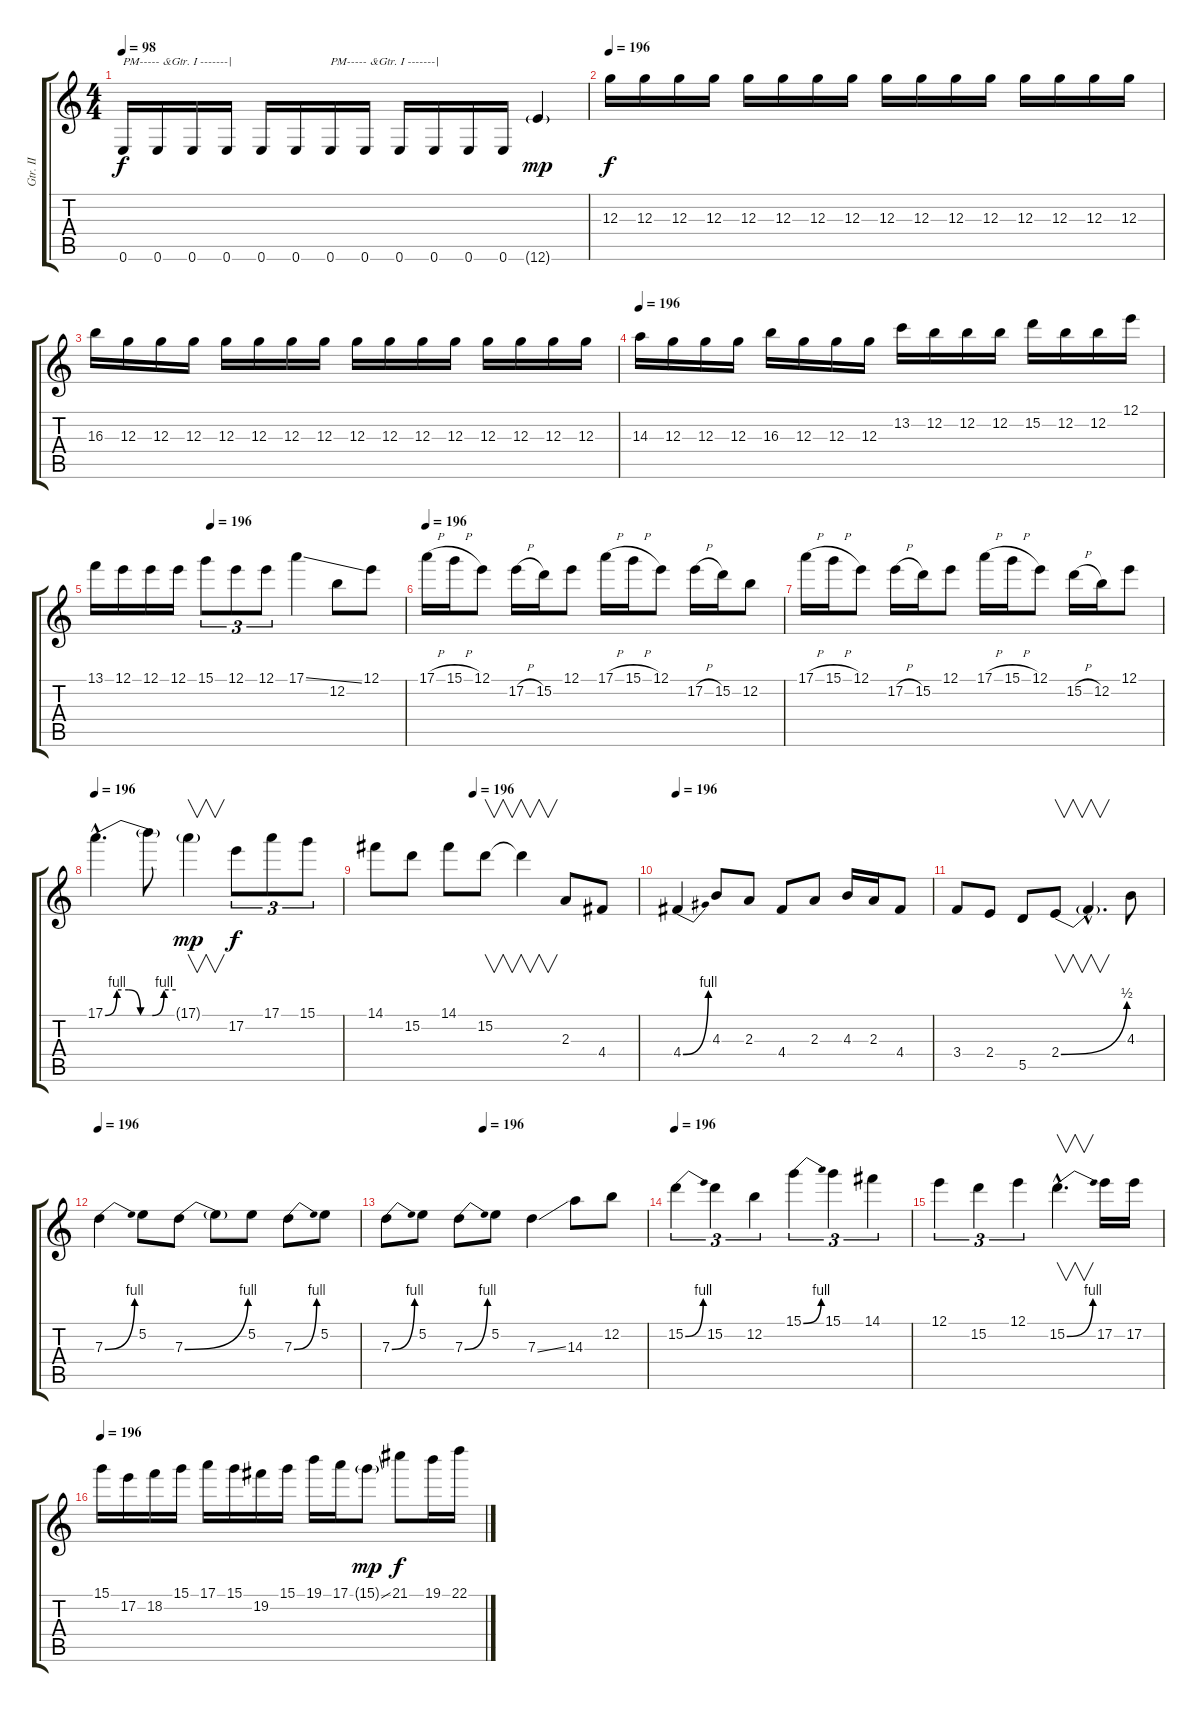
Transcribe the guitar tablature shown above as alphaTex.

\track ("Gtr. II" "Gtr. II") {instrument distortionguitar}
\staff {score tabs}
\tuning (E4 B3 G3 D3 A2 E2) {hide}
\ts (4 4)
\tempo 98
\clef g2
\ks c
0.6.16{txt "PM----- &Gtr. I -------|" dy f instrument distortionguitar} 0.6.16 0.6.16 0.6.16 0.6.16 0.6.16 0.6.16{txt "PM----- &Gtr. I -------|"} 0.6.16 0.6.16 0.6.16 0.6.16 0.6.16 12.6{g}.4{dy mp} |
\tempo 196
12.3.16{dy f} 12.3.16 12.3.16 12.3.16 12.3.16 12.3.16 12.3.16 12.3.16 12.3.16 12.3.16 12.3.16 12.3.16 12.3.16 12.3.16 12.3.16 12.3.16 |
16.3.16 12.3.16 12.3.16 12.3.16 12.3.16 12.3.16 12.3.16 12.3.16 12.3.16 12.3.16 12.3.16 12.3.16 12.3.16 12.3.16 12.3.16 12.3.16 |
\tempo 196
14.3.16 12.3.16 12.3.16 12.3.16 16.3.16 12.3.16 12.3.16 12.3.16 13.2.16 12.2.16 12.2.16 12.2.16 15.2.16 12.2.16 12.2.16 12.1.16 |
\tempo (196 0.375)
13.1.16 12.1.16 12.1.16 12.1.16 15.1.8{tu (3 2)} 12.1.8{tu (3 2)} 12.1.8{tu (3 2)} 17.1{ss}.4 12.2.8 12.1.8 |
\tempo 196
17.1{h}.16 15.1{h}.16 12.1.8 17.2{h}.16 15.2.16 12.1.8 17.1{h}.16 15.1{h}.16 12.1.8 17.2{h}.16 15.2.16 12.2.8 |
17.1{h}.16 15.1{h}.16 12.1.8 17.2{h}.16 15.2.16 12.1.8 17.1{h}.16 15.1{h}.16 12.1.8 15.2{h}.16 12.2.16 12.1.8 |
\tempo 196
17.1{be (custom 0 0 10 4 20 4 30 0 40 0 50 4 60 4) hac}.4{d} 17.1{t}.8 17.1{g}.4{v dy mp} 17.2.8{tu (3 2) dy f} 17.1.8{tu (3 2)} 15.1.8{tu (3 2)} |
\tempo (196 0.375)
14.1.8 15.2.8 14.1.8 15.2.8{v} 15.2{t}.4{v} 2.3.8 4.4.8 |
\tempo 196
4.4{be (bend 0 0 60 4)}.4 4.3.8 2.3.8 4.4.8 2.3.8 4.3.16 2.3.16 4.4.8 |
3.4.8 2.4.8 5.5.8 2.4{be (bend 0 0 60 2)}.8{v} 2.4{hac t}.4{v d} 4.3.8 |
\tempo 196
7.3{be (bend 0 0 60 4)}.4 5.2.8 7.3{be (bend 0 0 60 4)}.8 7.3{t}.8 5.2.8 7.3{be (bend 0 0 60 4)}.8 5.2.8 |
\tempo (196 0.375)
7.3{be (bend 0 0 60 4)}.8 5.2.8 7.3{be (bend 0 0 60 4)}.8 5.2.8 7.3{ss}.4 14.3.8 12.2.8 |
\tempo 196
15.2{be (bend 0 0 60 4)}.4{tu (3 2)} 15.2.4{tu (3 2)} 12.2.4{tu (3 2)} 15.1{be (bend 0 0 60 4)}.4{tu (3 2)} 15.1.4{tu (3 2)} 14.1.4{tu (3 2)} |
12.1.4{tu (3 2)} 15.2.4{tu (3 2)} 12.1.4{tu (3 2)} 15.2{be (bend 0 0 60 4) hac}.4{v d} 17.2.16 17.2.16 |
\tempo 196
15.1.16 17.2.16 18.2.16 15.1.16 17.1.16 15.1.16 19.2.16 15.1.16 19.1.16 17.1.16 15.1{ss g}.8{dy mp} 21.1.8{dy f} 19.1.16 22.1.16
